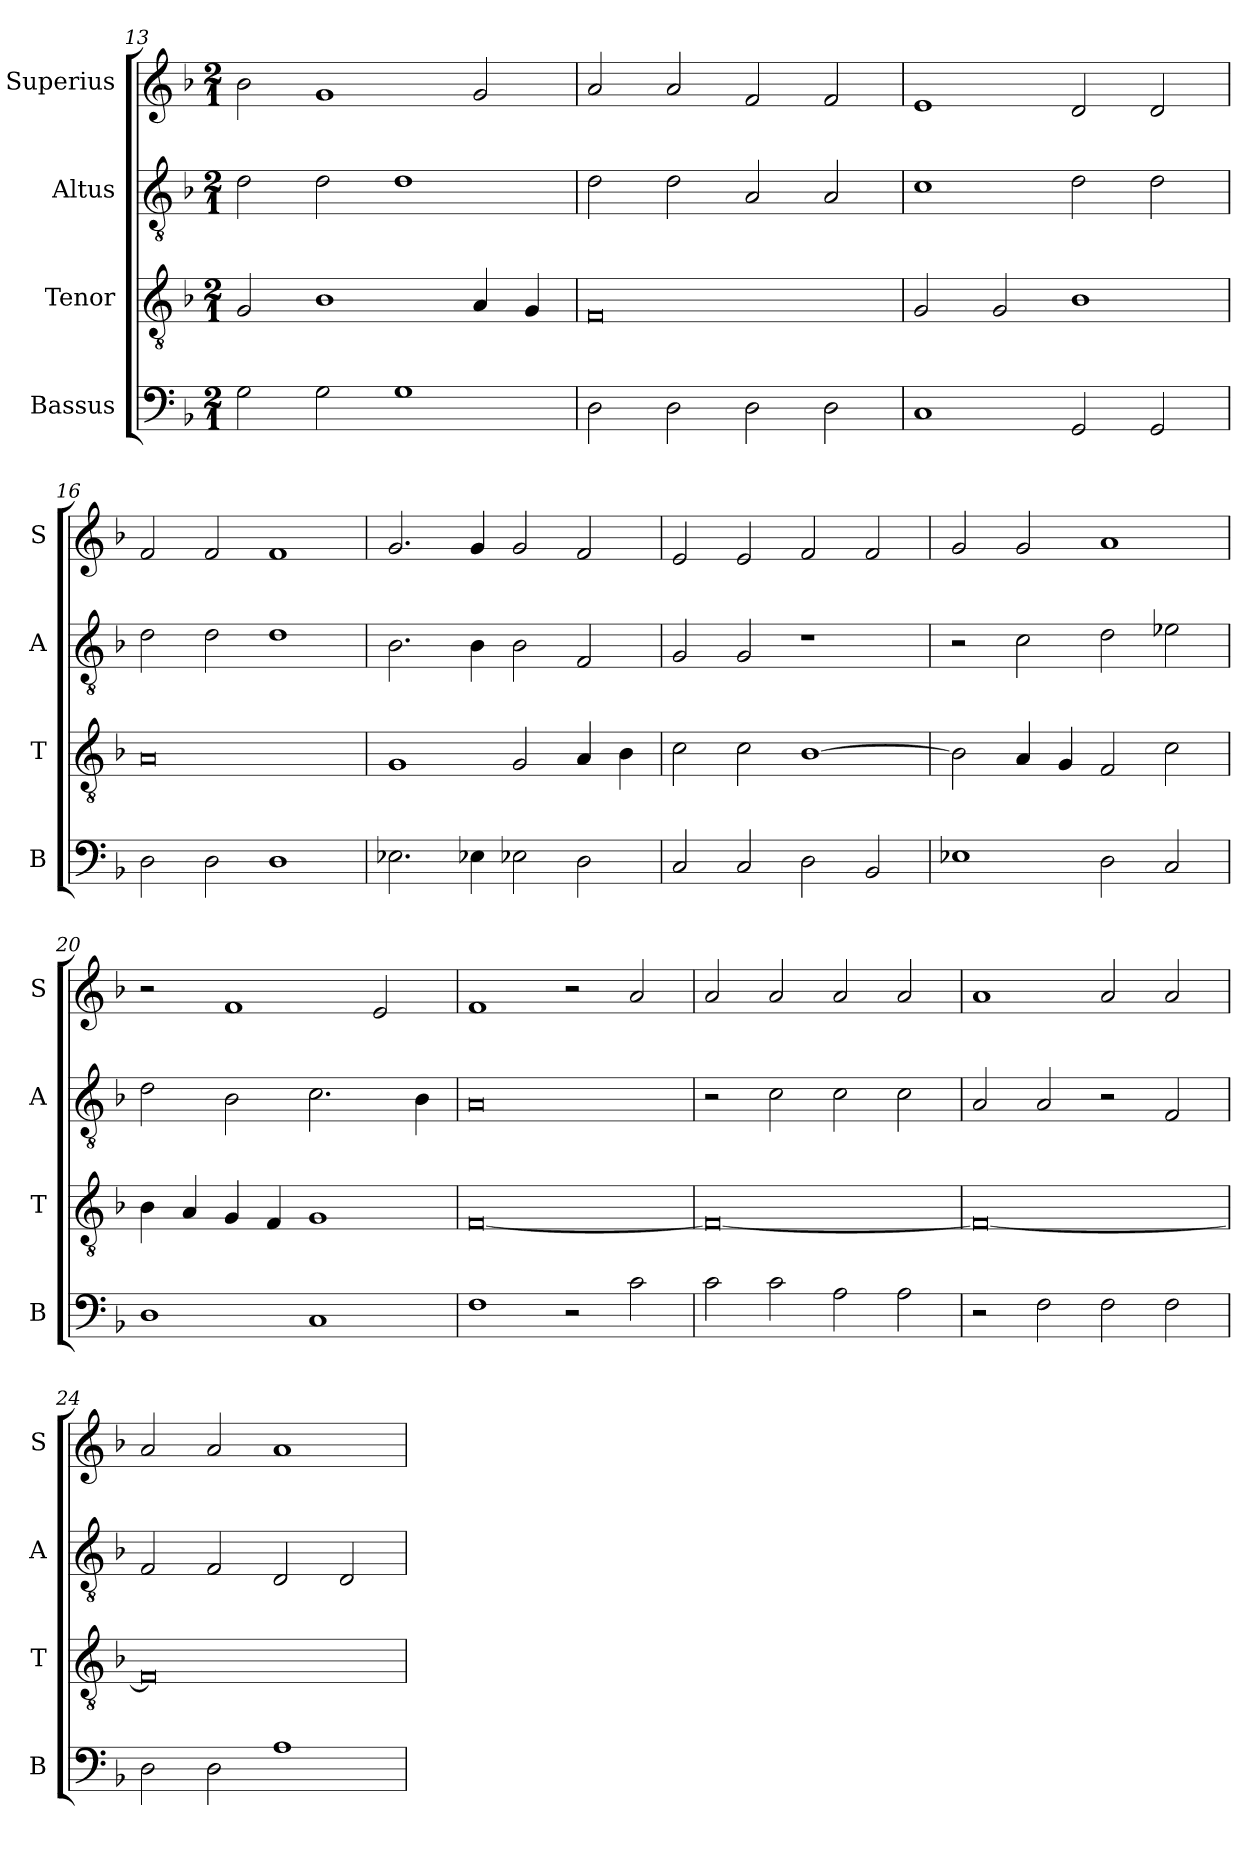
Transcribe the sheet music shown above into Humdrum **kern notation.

**kern	**kern	**kern	**kern
*part4	*part3	*part2	*part1
*staff4	*staff3	*staff2	*staff1
*I"Bassus	*I"Tenor	*I"Altus	*I"Superius
*I'B	*I'T	*I'A	*I'S
*clefF4	*clefGv2	*clefGv2	*clefG2
*k[b-]	*k[b-]	*k[b-]	*k[b-]
*M2/1	*M2/1	*M2/1	*M2/1
=13	=13	=13	=13
2G\	2G/	2d\	2b-\
2G\	1B-	2d\	1g
1G	.	1d	.
.	4A/	.	2g/
.	4G/	.	.
=14	=14	=14	=14
2D\	0F	2d\	2a/
2D\	.	2d\	2a/
2D\	.	2A/	2f/
2D\	.	2A/	2f/
=15	=15	=15	=15
1C	2G/	1c	1e
.	2G/	.	.
2GG/	1B-	2d\	2d/
2GG/	.	2d\	2d/
=16	=16	=16	=16
2D\	0A	2d\	2f/
2D\	.	2d\	2f/
1D	.	1d	1f
=17	=17	=17	=17
2.E-X\	1G	2.B-\	2.g/
4E-X\	.	4B-\	4g/
2E-X\	2G/	2B-\	2g/
2D\	4A/	2F/	2f/
.	4B-\	.	.
=18	=18	=18	=18
2C/	2c\	2G/	2e/
2C/	2c\	2G/	2e/
2D\	[1B-	1r	2f/
2BB-/	.	.	2f/
=19	=19	=19	=19
1E-X	2B-\]	2r	2g/
.	4A/	2c\	2g/
.	4G/	.	.
2D\	2F/	2d\	1a
2C/	2c\	2e-X\	.
=20	=20	=20	=20
1D	4B-\	2d\	2r
.	4A/	.	.
.	4G/	2B-\	1f
.	4F/	.	.
1C	1G	2.c\	.
.	.	.	2e/
.	.	4B-\	.
=21	=21	=21	=21
1F	[0F	0A	1f
2r	.	.	2r
2c\	.	.	2a/
=22	=22	=22	=22
2c\	0F_	2r	2a/
2c\	.	2c\	2a/
2A\	.	2c\	2a/
2A\	.	2c\	2a/
=23	=23	=23	=23
2r	0F_	2A/	1a
2F\	.	2A/	.
2F\	.	2r	2a/
2F\	.	2F/	2a/
=24	=24	=24	=24
2D\	0F]	2F/	2a/
2D\	.	2F/	2a/
1A	.	2D/	1a
.	.	2D/	.
=	=	=	=
*-	*-	*-	*-
